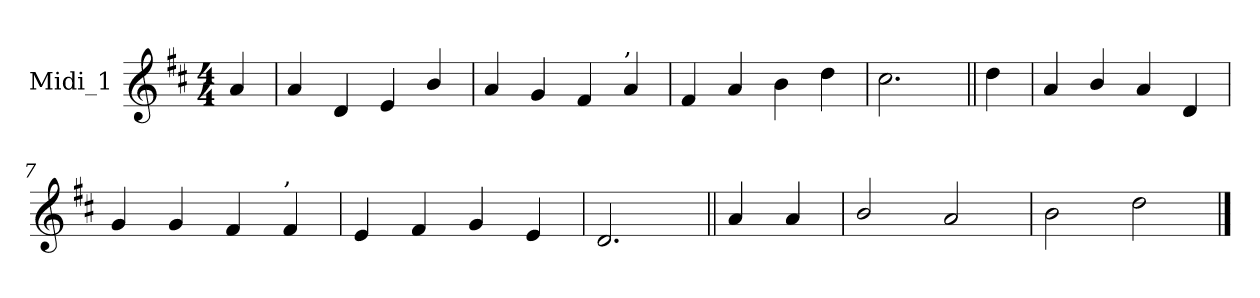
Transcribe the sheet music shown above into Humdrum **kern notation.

**kern
*part1
*staff1
*I"Midi_1
*clefG2
*k[f#c#]
*D:
*M4/4
=
4a
=1
4a
4d
4e
4b/
=2
4a
4g
4f#
!LO:TX:a:t=,
4a
=3
4f#
4a
4b
4dd
=4
2.cc#
=5||
4dd
!!LO:LB:g=z
=6
4a
4b/
4a
4d
=7
4g
4g
4f#
!LO:TX:a:t=,
4f#
=8
4e
4f#
4g
4e
=9
2.d
=10||
4a
4a
=11
2b/
2a/
=12
2b
2dd
==
*-
